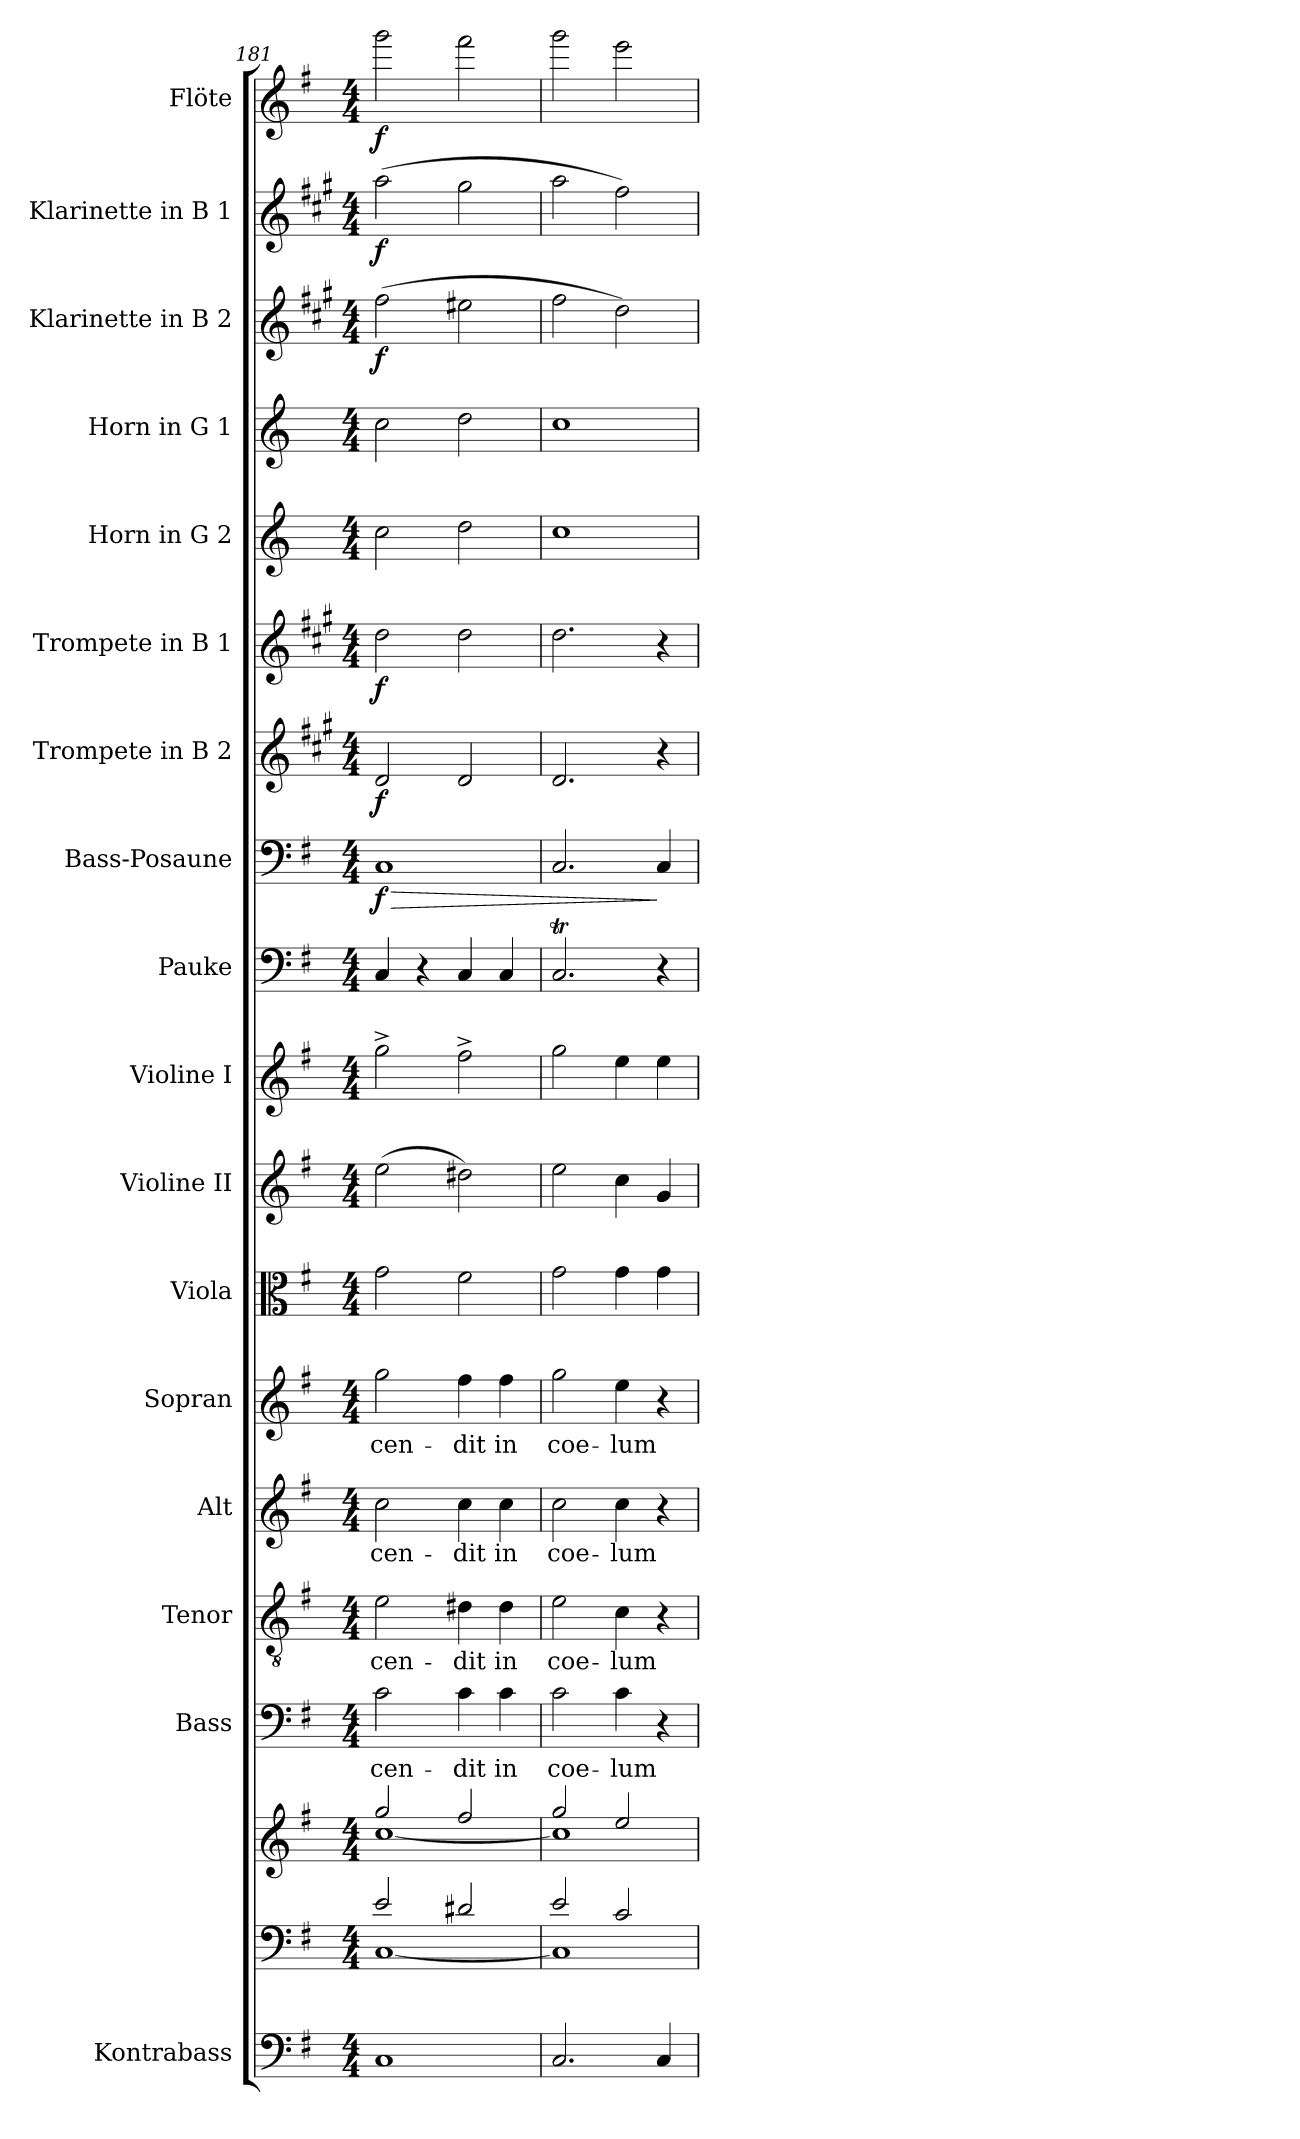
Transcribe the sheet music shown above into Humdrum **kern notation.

**kern	**kern	**kern	**kern	**text	**kern	**text	**kern	**text	**kern	**text	**kern	**kern	**kern	**kern	**kern	**dynam	**kern	**dynam	**kern	**dynam	**kern	**kern	**kern	**dynam	**kern	**dynam	**kern	**dynam
*part18	*part17	*part17	*part16	*part16	*part15	*part15	*part14	*part14	*part13	*part13	*part12	*part11	*part10	*part9	*part8	*part8	*part7	*part7	*part6	*part6	*part5	*part4	*part3	*part3	*part2	*part2	*part1	*part1
*staff19	*staff18	*staff17	*staff16	*staff16	*staff15	*staff15	*staff14	*staff14	*staff13	*staff13	*staff12	*staff11	*staff10	*staff9	*staff8	*staff8	*staff7	*staff7	*staff6	*staff6	*staff5	*staff4	*staff3	*staff3	*staff2	*staff2	*staff1	*staff1
*I"Kontrabass	*	*	*I"Bass	*	*I"Tenor	*	*I"Alt	*	*I"Sopran	*	*I"Viola	*I"Violine II	*I"Violine I	*I"Pauke	*I"Bass-Posaune	*	*I"Trompete in B 2	*	*I"Trompete in B 1	*	*I"Horn in G 2	*I"Horn in G 1	*I"Klarinette in B 2	*	*I"Klarinette in B 1	*	*I"Flöte	*
*I'Kb.	*	*	*I'B	*	*I'T	*	*I'A	*	*I'S	*	*I'Vla.	*I'Vl. II	*I'Vl. I	*I'Pk.	*I'B. Pos.	*	*	*	*	*	*I'Hrn. 2	*I'Hrn. 1	*	*	*	*	*I'Fl.	*
*clefF4	*clefF4	*clefG2	*clefF4	*	*clefGv2	*	*clefG2	*	*clefG2	*	*clefC3	*clefG2	*clefG2	*clefF4	*clefF4	*	*clefG2	*	*clefG2	*	*clefG2	*clefG2	*clefG2	*	*clefG2	*	*clefG2	*
*ITrd7c12	*	*	*	*	*	*	*	*	*	*	*	*	*	*	*	*	*ITrd1c2	*	*ITrd1c2	*	*ITrd3c5	*ITrd3c5	*ITrd1c2	*	*ITrd1c2	*	*	*
*k[f#]	*k[f#]	*k[f#]	*k[f#]	*	*k[f#]	*	*k[f#]	*	*k[f#]	*	*k[f#]	*k[f#]	*k[f#]	*k[f#]	*k[f#]	*	*k[f#]	*	*k[f#]	*	*k[f#]	*k[f#]	*k[f#]	*	*k[f#]	*	*k[f#]	*
*G:	*G:	*G:	*G:	*	*G:	*	*G:	*	*G:	*	*G:	*G:	*G:	*G:	*G:	*	*G:	*	*G:	*	*G:	*G:	*G:	*	*G:	*	*G:	*
*M4/4	*M4/4	*M4/4	*M4/4	*	*M4/4	*	*M4/4	*	*M4/4	*	*M4/4	*M4/4	*M4/4	*M4/4	*M4/4	*	*M4/4	*	*M4/4	*	*M4/4	*M4/4	*M4/4	*	*M4/4	*	*M4/4	*
=181	=181	=181	=181	=181	=181	=181	=181	=181	=181	=181	=181	=181	=181	=181	=181	=181	=181	=181	=181	=181	=181	=181	=181	=181	=181	=181	=181	=181
*	*^	*^	*	*	*	*	*	*	*	*	*	*	*	*	*	*	*	*	*	*	*	*	*	*	*	*	*	*
!	!	!	!	!	!	!LO:LY:b	!	!LO:LY:b	!	!LO:LY:b	!	!LO:LY:b	!	!	!	!	!	!LO:HP:b	!	!	!	!	!	!	!	!	!	!	!	!
!	!	!	!	!	!	!	!	!	!	!	!	!	!	!	!	!	!	!LO:DY:n=1:b	!	!LO:DY:b	!	!LO:DY:b	!	!	!	!LO:DY:b	!	!LO:DY:b	!	!LO:DY:b
1CC	2e/	[<1C	2gg/	[<1cc	2c\	-cen-	2e\	-cen-	2cc\	-cen-	2gg\	-cen-	2g\	(>2ee\	2gg^>\	4C/	1C	> f	2c/	f	2cc\	f	2g\	2g\	(>2ee\	f	(>2gg\	f	2ggg\	f
.	.	.	.	.	.	.	.	.	.	.	.	.	.	.	.	4r	.	.	.	.	.	.	.	.	.	.	.	.	.	.
!	!	!	!	!	!	!LO:LY:b	!	!LO:LY:b	!	!LO:LY:b	!	!LO:LY:b	!	!	!	!	!	!	!	!	!	!	!	!	!	!	!	!	!	!
.	2d#X/	.	2ff#/	.	4c\	-dit	4d#X\	-dit	4cc\	-dit	4ff#\	-dit	2f#\	2dd#X\)	2ff#^>\	4C/	.	.	2c/	.	2cc\	.	2a\	2a\	2dd#X\	.	2ff#\	.	2fff#\	.
!	!	!	!	!	!	!LO:LY:b	!	!LO:LY:b	!	!LO:LY:b	!	!LO:LY:b	!	!	!	!	!	!	!	!	!	!	!	!	!	!	!	!	!	!
.	.	.	.	.	4c\	in	4d#\	in	4cc\	in	4ff#\	in	.	.	.	4C/	.	.	.	.	.	.	.	.	.	.	.	.	.	.
=182	=182	=182	=182	=182	=182	=182	=182	=182	=182	=182	=182	=182	=182	=182	=182	=182	=182	=182	=182	=182	=182	=182	=182	=182	=182	=182	=182	=182	=182	=182
!	!	!	!	!	!	!LO:LY:b	!	!LO:LY:b	!	!LO:LY:b	!	!LO:LY:b	!	!	!	!	!	!	!	!	!	!	!	!	!	!	!	!	!	!
2.CC/	2e/	1C]	2gg/	1cc]	2c\	coe-	2e\	coe-	2cc\	coe-	2gg\	coe-	2g\	2ee\	2gg\	2.CT/	2.C/	.	2.c/	.	2.cc\	.	1g	1g	2ee\	.	2gg\	.	2ggg\	.
!	!	!	!	!	!	!LO:LY:b	!	!LO:LY:b	!	!LO:LY:b	!	!LO:LY:b	!	!	!	!	!	!	!	!	!	!	!	!	!	!	!	!	!	!
.	2c/	.	2ee/	.	4c\	-lum	4c\	-lum	4cc\	-lum	4ee\	-lum	4g\	4cc\	4ee\	.	.	.	.	.	.	.	.	.	2cc\)	.	2ee\)	.	2eee\	.
4CC/	.	.	.	.	4r	.	4r	.	4r	.	4r	.	4g\	4g/	4ee\	4r	4C/	]	4r	.	4r	.	.	.	.	.	.	.	.	.
*	*v	*v	*	*	*	*	*	*	*	*	*	*	*	*	*	*	*	*	*	*	*	*	*	*	*	*	*	*	*	*
*	*	*v	*v	*	*	*	*	*	*	*	*	*	*	*	*	*	*	*	*	*	*	*	*	*	*	*	*	*	*
=	=	=	=	=	=	=	=	=	=	=	=	=	=	=	=	=	=	=	=	=	=	=	=	=	=	=	=	=
*-	*-	*-	*-	*-	*-	*-	*-	*-	*-	*-	*-	*-	*-	*-	*-	*-	*-	*-	*-	*-	*-	*-	*-	*-	*-	*-	*-	*-
